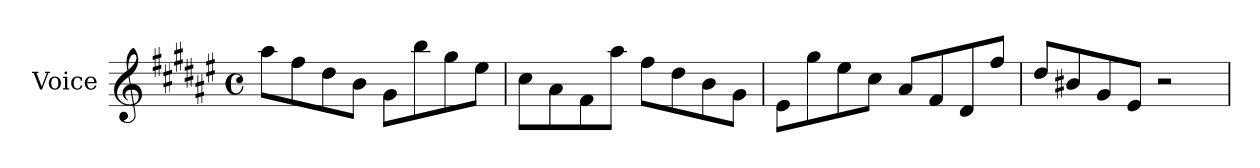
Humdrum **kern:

**kern
*part1
*staff1
*I"Voice
*I'Voice
*clefG2
*k[f#c#g#d#a#e#]
*M4/4
*met(c)
=1
8aa#\L
8ff#\
8dd#\
8b\J
8g#\L
8bb\
8gg#\
8ee#\J
=2
8cc#\L
8a#\
8f#\
8aa#\J
8ff#\L
8dd#\
8b\
8g#\J
=3
8e#\L
8gg#\
8ee#\
8cc#\J
8a#/L
8f#/
8d#/
8ff#/J
=4
8dd#/L
8b#X/
8g#/
8e#/J
2rcc
=
*-
